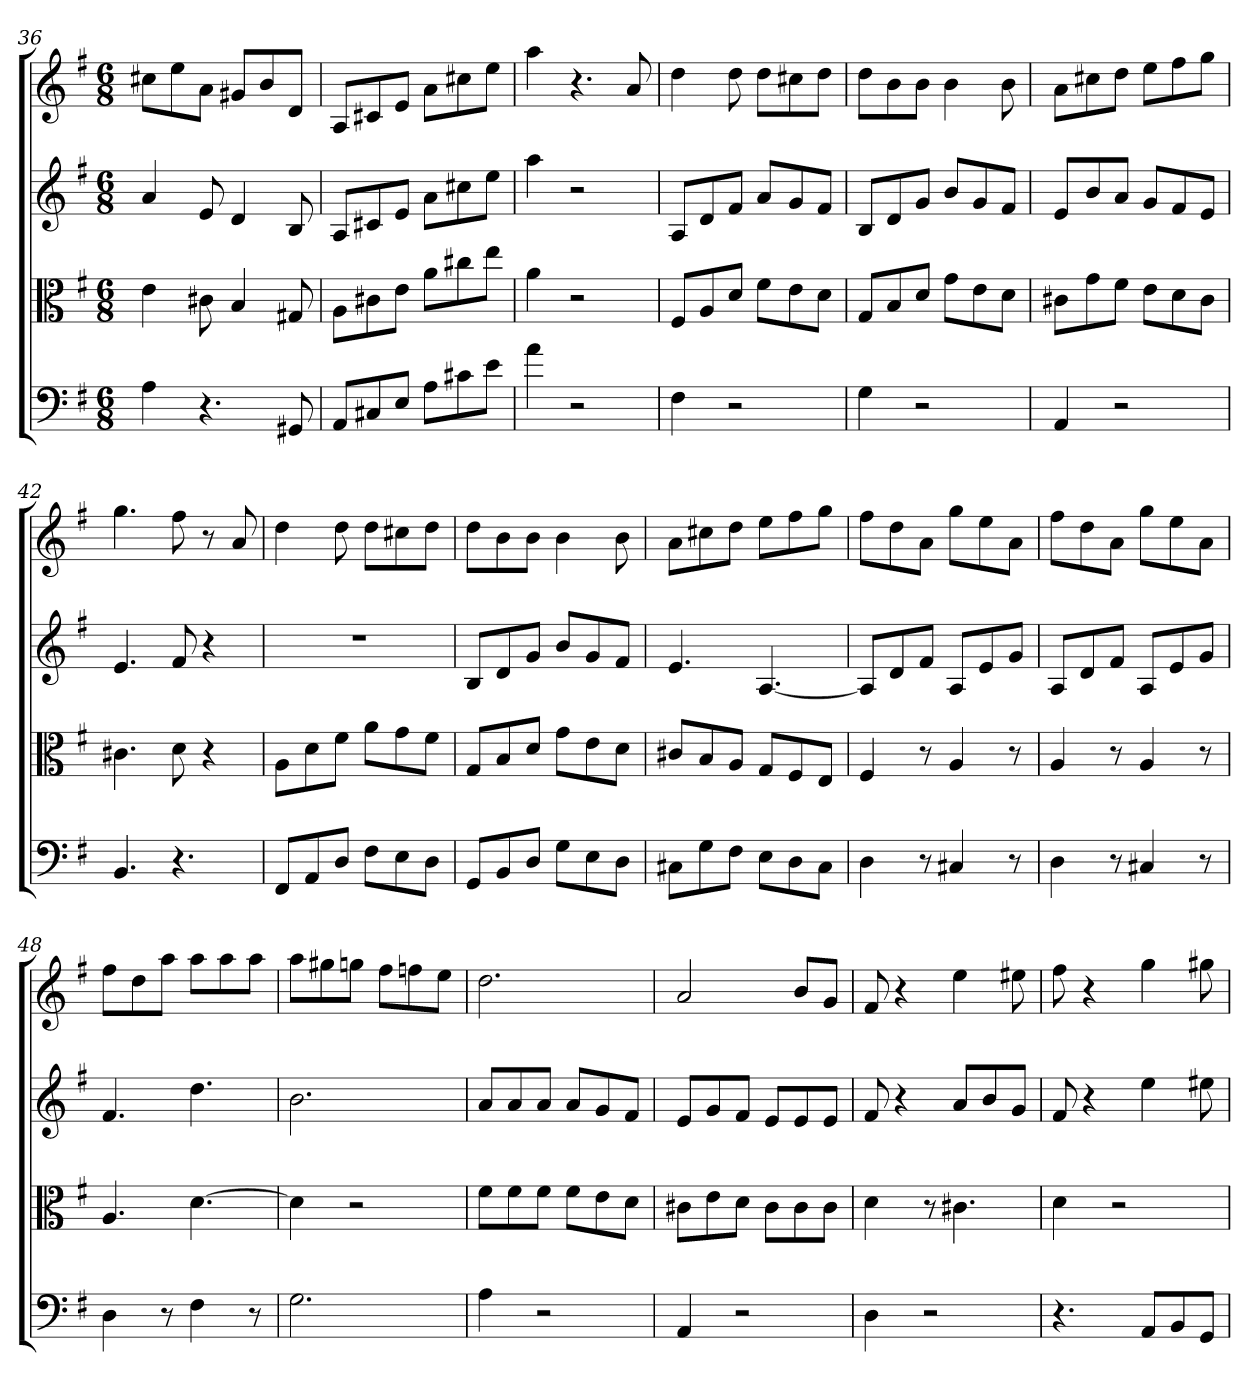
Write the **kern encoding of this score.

**kern	**kern	**kern	**kern
*part4	*part3	*part2	*part1
*staff4	*staff3	*staff2	*staff1
*clefF4	*clefC3	*	*
*k[f#]	*k[f#]	*k[f#]	*k[f#]
*G:	*G:	*G:	*G:
*M6/8	*M6/8	*M6/8	*M6/8
=36	=36	=36	=36
4A	4e	4a	8cc#XL
.	.	.	8ee
4.r	8c#X	8e	8aJ
.	4B	4d	8g#XL
.	.	.	8b
8GG#X	8G#X	8B	8dJ
=37	=37	=37	=37
8AA/L	8A\L	8AL	8AL
8C#X/	8c#X\	8c#X	8c#X
8E/J	8e\J	8eJ	8eJ
8A\L	8a\L	8aL	8aL
8c#X\	8cc#X\	8cc#X	8cc#X
8e\J	8ee\J	8eeJ	8eeJ
=38	=38	=38	=38
4a	4a	4aa	4aa
2r	2r	2r	4.r
.	.	.	8a
=39	=39	=39	=39
4F#	8F#/L	8AL	4dd
.	8A/	8d	.
2r	8d/J	8f#J	8dd
.	8f#\L	8aL	8ddL
.	8e\	8g	8cc#X
.	8d\J	8f#J	8ddJ
=40	=40	=40	=40
4G	8G/L	8BL	8ddL
.	8B/	8d	8b
2r	8d/J	8gJ	8bJ
.	8g\L	8bL	4b
.	8e\	8g	.
.	8d\J	8f#J	8b
=41	=41	=41	=41
4AA	8c#X\L	8eL	8aL
.	8g\	8b	8cc#X
2r	8f#\J	8aJ	8ddJ
.	8e\L	8gL	8eeL
.	8d\	8f#	8ff#
.	8c#\J	8eJ	8ggJ
=42	=42	=42	=42
4.BB	4.c#X	4.e	4.gg
4.r	8d	8f#	8ff#
.	4r	4r	8r
.	.	.	8a
=43	=43	=43	=43
8FF#/L	8A\L	2.r	4dd
8AA/	8d\	.	.
8D/J	8f#\J	.	8dd
8F#\L	8a\L	.	8ddL
8E\	8g\	.	8cc#X
8D\J	8f#\J	.	8ddJ
=44	=44	=44	=44
8GG/L	8G/L	8BL	8ddL
8BB/	8B/	8d	8b
8D/J	8d/J	8gJ	8bJ
8G\L	8g\L	8bL	4b
8E\	8e\	8g	.
8D\J	8d\J	8f#J	8b
=45	=45	=45	=45
8C#X\L	8c#X/L	4.e	8aL
8G\	8B/	.	8cc#X
8F#\J	8A/J	.	8ddJ
8E\L	8G/L	[4.A	8eeL
8D\	8F#/	.	8ff#
8C#\J	8E/J	.	8ggJ
=46	=46	=46	=46
4D	4F#	8AL]	8ff#L
.	.	8d	8dd
8r	8r	8f#J	8aJ
4C#X	4A	8AL	8ggL
.	.	8e	8ee
8r	8r	8gJ	8aJ
=47	=47	=47	=47
4D	4A	8AL	8ff#L
.	.	8d	8dd
8r	8r	8f#J	8aJ
4C#X	4A	8AL	8ggL
.	.	8e	8ee
8r	8r	8gJ	8aJ
=48	=48	=48	=48
4D	4.A	4.f#	8ff#L
.	.	.	8dd
8r	.	.	8aaJ
4F#	[4.d	4.dd	8aaL
.	.	.	8aa
8r	.	.	8aaJ
=49	=49	=49	=49
2.G	4d]	2.b	8aaL
.	.	.	8gg#X
.	2r	.	8ggnJ
.	.	.	8ff#L
.	.	.	8ffn
.	.	.	8eeJ
=50	=50	=50	=50
4A	8f#\L	8aL	2.dd
.	8f#\	8a	.
2r	8f#\J	8aJ	.
.	8f#\L	8aL	.
.	8e\	8g	.
.	8d\J	8f#J	.
=51	=51	=51	=51
4AA	8c#X\L	8eL	2a
.	8e\	8g	.
2r	8d\J	8f#J	.
.	8c#\L	8eL	.
.	8c#\	8e	8bL
.	8c#\J	8eJ	8gJ
=52	=52	=52	=52
4D	4d	8f#	8f#
.	.	4r	4r
2r	8r	.	.
.	4.c#X	8aL	4ee
.	.	8b	.
.	.	8gJ	8ee#X
=53	=53	=53	=53
4.r	4d	8f#	8ff#
.	.	4r	4r
.	2r	.	.
8AA/L	.	4ee	4gg
8BB/	.	.	.
8GG/J	.	8ee#X	8gg#X
=	=	=	=
*-	*-	*-	*-
